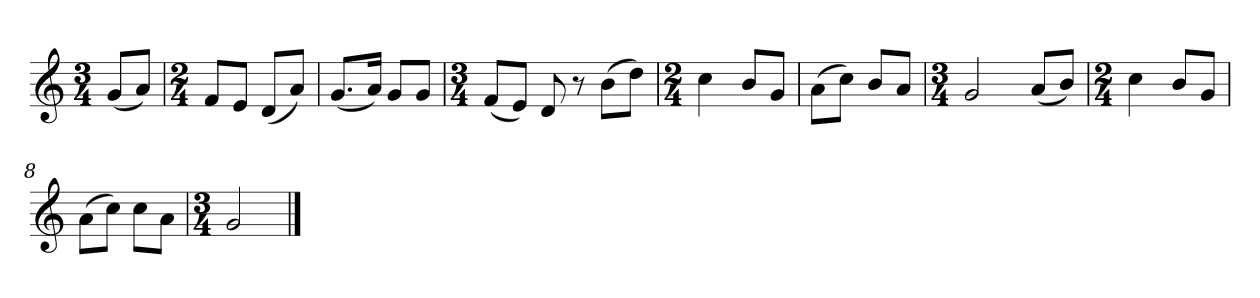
**kern
*part1
*staff1
*k[]
*M3/4
*MM120
=
(8gL
8aJ)
=1
*M2/4
8fL
8eJ
(8dL
8aJ)
=2
(8.gL
16aJk)
8gL
8gJ
=3
*M3/4
(8fL
8eJ)
8d
8r
(8bL
8ddJ)
=4
*M2/4
4cc
8bL
8gJ
=5
(8aL
8ccJ)
8bL
8aJ
=6
*M3/4
2g
(8aL
8bJ)
=7
*M2/4
4cc
8bL
8gJ
=8
(8aL
8ccJ)
8ccL
8aJ
=9
*M3/4
2g
==
*-
